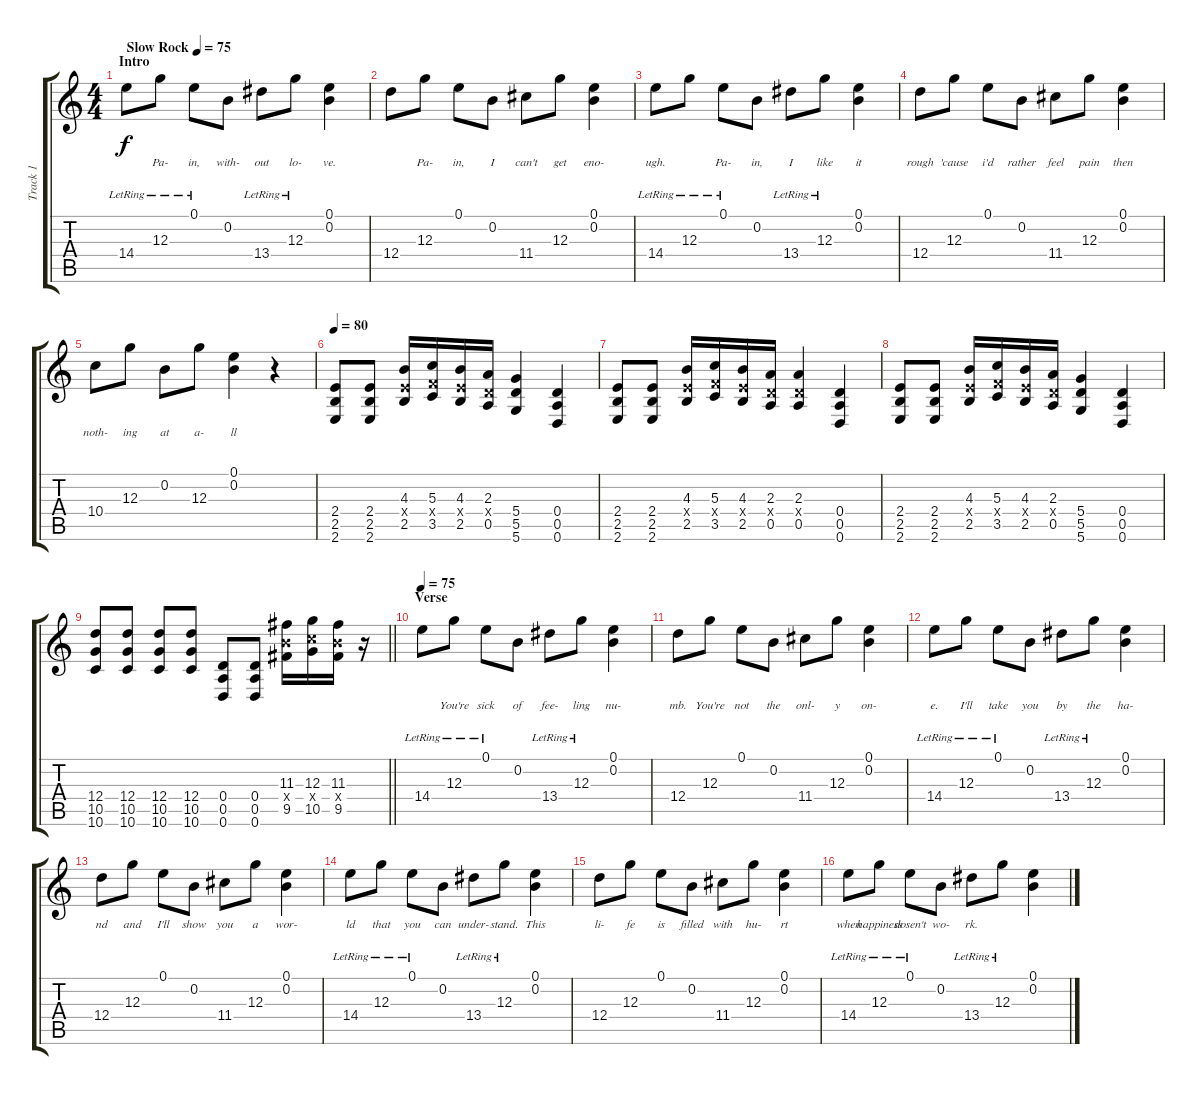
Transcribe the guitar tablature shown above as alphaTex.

\track ("Track 1" "Track 1") {instrument electricguitarclean}
\staff {score tabs}
\tuning (E4 B3 G3 D3 A2 D2) {hide}
\ts (4 4)
\section ("" "Intro")
\tempo (75 "Slow Rock")
\clef g2
\ks c
14.4{lr}.8{lyrics (0 "") lyrics (1 "") lyrics (2 "") lyrics (3 "") lyrics (4 "") dy f instrument electricguitarclean} 12.3{lr}.8{lyrics (0 "Pa-") lyrics (1 "") lyrics (2 "") lyrics (3 "") lyrics (4 "")} 0.1{lr}.8{lyrics (0 "in,") lyrics (1 "") lyrics (2 "") lyrics (3 "") lyrics (4 "")} 0.2.8{lyrics (0 "with-") lyrics (1 "") lyrics (2 "") lyrics (3 "") lyrics (4 "")} 13.4{lr}.8{lyrics (0 "out") lyrics (1 "") lyrics (2 "") lyrics (3 "") lyrics (4 "")} 12.3{lr}.8{lyrics (0 "lo-") lyrics (1 "") lyrics (2 "") lyrics (3 "") lyrics (4 "")} (0.1 0.2).4{lyrics (0 "ve.") lyrics (1 "") lyrics (2 "") lyrics (3 "") lyrics (4 "")} |
12.4.8{lyrics (0 "") lyrics (1 "") lyrics (2 "") lyrics (3 "") lyrics (4 "")} 12.3.8{lyrics (0 "Pa-") lyrics (1 "") lyrics (2 "") lyrics (3 "") lyrics (4 "")} 0.1.8{lyrics (0 "in,") lyrics (1 "") lyrics (2 "") lyrics (3 "") lyrics (4 "")} 0.2.8{lyrics (0 "I") lyrics (1 "") lyrics (2 "") lyrics (3 "") lyrics (4 "")} 11.4.8{lyrics (0 "can't") lyrics (1 "") lyrics (2 "") lyrics (3 "") lyrics (4 "")} 12.3.8{lyrics (0 "get") lyrics (1 "") lyrics (2 "") lyrics (3 "") lyrics (4 "")} (0.1 0.2).4{lyrics (0 "eno-") lyrics (1 "") lyrics (2 "") lyrics (3 "") lyrics (4 "")} |
14.4{lr}.8{lyrics (0 "ugh.") lyrics (1 "") lyrics (2 "") lyrics (3 "") lyrics (4 "")} 12.3{lr}.8{lyrics (0 "") lyrics (1 "") lyrics (2 "") lyrics (3 "") lyrics (4 "")} 0.1{lr}.8{lyrics (0 "Pa-") lyrics (1 "") lyrics (2 "") lyrics (3 "") lyrics (4 "")} 0.2.8{lyrics (0 "in,") lyrics (1 "") lyrics (2 "") lyrics (3 "") lyrics (4 "")} 13.4{lr}.8{lyrics (0 "I") lyrics (1 "") lyrics (2 "") lyrics (3 "") lyrics (4 "")} 12.3{lr}.8{lyrics (0 "like") lyrics (1 "") lyrics (2 "") lyrics (3 "") lyrics (4 "")} (0.1 0.2).4{lyrics (0 "it") lyrics (1 "") lyrics (2 "") lyrics (3 "") lyrics (4 "")} |
12.4.8{lyrics (0 "rough") lyrics (1 "") lyrics (2 "") lyrics (3 "") lyrics (4 "")} 12.3.8{lyrics (0 "'cause") lyrics (1 "") lyrics (2 "") lyrics (3 "") lyrics (4 "")} 0.1.8{lyrics (0 "i'd") lyrics (1 "") lyrics (2 "") lyrics (3 "") lyrics (4 "")} 0.2.8{lyrics (0 "rather") lyrics (1 "") lyrics (2 "") lyrics (3 "") lyrics (4 "")} 11.4.8{lyrics (0 "feel") lyrics (1 "") lyrics (2 "") lyrics (3 "") lyrics (4 "")} 12.3.8{lyrics (0 "pain") lyrics (1 "") lyrics (2 "") lyrics (3 "") lyrics (4 "")} (0.1 0.2).4{lyrics (0 "then") lyrics (1 "") lyrics (2 "") lyrics (3 "") lyrics (4 "")} |
10.4.8{lyrics (0 "noth-") lyrics (1 "") lyrics (2 "") lyrics (3 "") lyrics (4 "")} 12.3.8{lyrics (0 "ing") lyrics (1 "") lyrics (2 "") lyrics (3 "") lyrics (4 "")} 0.2.8{lyrics (0 "at") lyrics (1 "") lyrics (2 "") lyrics (3 "") lyrics (4 "")} 12.3.8{lyrics (0 "a-") lyrics (1 "") lyrics (2 "") lyrics (3 "") lyrics (4 "")} (0.1 0.2).4{lyrics (0 "ll") lyrics (1 "") lyrics (2 "") lyrics (3 "") lyrics (4 "")} r.4 |
\tempo 80
(2.4 2.5 2.6).8{lyrics (0 "") lyrics (1 "") lyrics (2 "") lyrics (3 "") lyrics (4 "") instrument distortionguitar} (2.4 2.5 2.6).8{lyrics (0 "") lyrics (1 "") lyrics (2 "") lyrics (3 "") lyrics (4 "")} (4.3 2.4{x} 2.5).16{lyrics (0 "") lyrics (1 "") lyrics (2 "") lyrics (3 "") lyrics (4 "")} (5.3 3.4{x} 3.5).16{lyrics (0 "") lyrics (1 "") lyrics (2 "") lyrics (3 "") lyrics (4 "")} (4.3 2.4{x} 2.5).16{lyrics (0 "") lyrics (1 "") lyrics (2 "") lyrics (3 "") lyrics (4 "")} (2.3 0.4{x} 0.5).16{lyrics (0 "") lyrics (1 "") lyrics (2 "") lyrics (3 "") lyrics (4 "")} (5.4 5.5 5.6).4{lyrics (0 "") lyrics (1 "") lyrics (2 "") lyrics (3 "") lyrics (4 "")} (0.4 0.5 0.6).4{lyrics (0 "") lyrics (1 "") lyrics (2 "") lyrics (3 "") lyrics (4 "")} |
(2.4 2.5 2.6).8{lyrics (0 "") lyrics (1 "") lyrics (2 "") lyrics (3 "") lyrics (4 "")} (2.4 2.5 2.6).8{lyrics (0 "") lyrics (1 "") lyrics (2 "") lyrics (3 "") lyrics (4 "")} (4.3 2.4{x} 2.5).16{lyrics (0 "") lyrics (1 "") lyrics (2 "") lyrics (3 "") lyrics (4 "")} (5.3 3.4{x} 3.5).16{lyrics (0 "") lyrics (1 "") lyrics (2 "") lyrics (3 "") lyrics (4 "")} (4.3 2.4{x} 2.5).16{lyrics (0 "") lyrics (1 "") lyrics (2 "") lyrics (3 "") lyrics (4 "")} (2.3 0.4{x} 0.5).16{lyrics (0 "") lyrics (1 "") lyrics (2 "") lyrics (3 "") lyrics (4 "")} (2.3 0.4{x} 0.5).4{lyrics (0 "") lyrics (1 "") lyrics (2 "") lyrics (3 "") lyrics (4 "")} (0.4 0.5 0.6).4{lyrics (0 "") lyrics (1 "") lyrics (2 "") lyrics (3 "") lyrics (4 "")} |
(2.4 2.5 2.6).8{lyrics (0 "") lyrics (1 "") lyrics (2 "") lyrics (3 "") lyrics (4 "")} (2.4 2.5 2.6).8{lyrics (0 "") lyrics (1 "") lyrics (2 "") lyrics (3 "") lyrics (4 "")} (4.3 2.4{x} 2.5).16{lyrics (0 "") lyrics (1 "") lyrics (2 "") lyrics (3 "") lyrics (4 "")} (5.3 3.4{x} 3.5).16{lyrics (0 "") lyrics (1 "") lyrics (2 "") lyrics (3 "") lyrics (4 "")} (4.3 2.4{x} 2.5).16{lyrics (0 "") lyrics (1 "") lyrics (2 "") lyrics (3 "") lyrics (4 "")} (2.3 0.4{x} 0.5).16{lyrics (0 "") lyrics (1 "") lyrics (2 "") lyrics (3 "") lyrics (4 "")} (5.4 5.5 5.6).4{lyrics (0 "") lyrics (1 "") lyrics (2 "") lyrics (3 "") lyrics (4 "")} (0.4 0.5 0.6).4{lyrics (0 "") lyrics (1 "") lyrics (2 "") lyrics (3 "") lyrics (4 "")} |
\barLineRight lightlight
(12.4 10.5 10.6).8{lyrics (0 "") lyrics (1 "") lyrics (2 "") lyrics (3 "") lyrics (4 "")} (12.4 10.5 10.6).8{lyrics (0 "") lyrics (1 "") lyrics (2 "") lyrics (3 "") lyrics (4 "")} (12.4 10.5 10.6).8{lyrics (0 "") lyrics (1 "") lyrics (2 "") lyrics (3 "") lyrics (4 "")} (12.4 10.5 10.6).8{lyrics (0 "") lyrics (1 "") lyrics (2 "") lyrics (3 "") lyrics (4 "")} (0.4 0.5 0.6).8{lyrics (0 "") lyrics (1 "") lyrics (2 "") lyrics (3 "") lyrics (4 "")} (0.4 0.5 0.6).8{lyrics (0 "") lyrics (1 "") lyrics (2 "") lyrics (3 "") lyrics (4 "")} (11.3 9.4{x} 9.5).16{lyrics (0 "") lyrics (1 "") lyrics (2 "") lyrics (3 "") lyrics (4 "")} (12.3 10.4{x} 10.5).16{lyrics (0 "") lyrics (1 "") lyrics (2 "") lyrics (3 "") lyrics (4 "")} (11.3 9.4{x} 9.5).16{lyrics (0 "") lyrics (1 "") lyrics (2 "") lyrics (3 "") lyrics (4 "")} r.16 |
\section ("" "Verse")
\tempo 75
14.4{lr}.8{lyrics (0 "") lyrics (1 "") lyrics (2 "") lyrics (3 "") lyrics (4 "") instrument electricguitarclean} 12.3{lr}.8{lyrics (0 "You're") lyrics (1 "") lyrics (2 "") lyrics (3 "") lyrics (4 "")} 0.1{lr}.8{lyrics (0 "sick") lyrics (1 "") lyrics (2 "") lyrics (3 "") lyrics (4 "")} 0.2.8{lyrics (0 "of") lyrics (1 "") lyrics (2 "") lyrics (3 "") lyrics (4 "")} 13.4{lr}.8{lyrics (0 "fee-") lyrics (1 "") lyrics (2 "") lyrics (3 "") lyrics (4 "")} 12.3{lr}.8{lyrics (0 "ling") lyrics (1 "") lyrics (2 "") lyrics (3 "") lyrics (4 "")} (0.1 0.2).4{lyrics (0 "nu-") lyrics (1 "") lyrics (2 "") lyrics (3 "") lyrics (4 "")} |
12.4.8{lyrics (0 "mb.") lyrics (1 "") lyrics (2 "") lyrics (3 "") lyrics (4 "")} 12.3.8{lyrics (0 "You're") lyrics (1 "") lyrics (2 "") lyrics (3 "") lyrics (4 "")} 0.1.8{lyrics (0 "not") lyrics (1 "") lyrics (2 "") lyrics (3 "") lyrics (4 "")} 0.2.8{lyrics (0 "the") lyrics (1 "") lyrics (2 "") lyrics (3 "") lyrics (4 "")} 11.4.8{lyrics (0 "onl-") lyrics (1 "") lyrics (2 "") lyrics (3 "") lyrics (4 "")} 12.3.8{lyrics (0 "y") lyrics (1 "") lyrics (2 "") lyrics (3 "") lyrics (4 "")} (0.1 0.2).4{lyrics (0 "on-") lyrics (1 "") lyrics (2 "") lyrics (3 "") lyrics (4 "")} |
14.4{lr}.8{lyrics (0 "e.") lyrics (1 "") lyrics (2 "") lyrics (3 "") lyrics (4 "")} 12.3{lr}.8{lyrics (0 "I'll") lyrics (1 "") lyrics (2 "") lyrics (3 "") lyrics (4 "")} 0.1{lr}.8{lyrics (0 "take") lyrics (1 "") lyrics (2 "") lyrics (3 "") lyrics (4 "")} 0.2.8{lyrics (0 "you") lyrics (1 "") lyrics (2 "") lyrics (3 "") lyrics (4 "")} 13.4{lr}.8{lyrics (0 "by") lyrics (1 "") lyrics (2 "") lyrics (3 "") lyrics (4 "")} 12.3{lr}.8{lyrics (0 "the") lyrics (1 "") lyrics (2 "") lyrics (3 "") lyrics (4 "")} (0.1 0.2).4{lyrics (0 "ha-") lyrics (1 "") lyrics (2 "") lyrics (3 "") lyrics (4 "")} |
12.4.8{lyrics (0 "nd") lyrics (1 "") lyrics (2 "") lyrics (3 "") lyrics (4 "")} 12.3.8{lyrics (0 "and") lyrics (1 "") lyrics (2 "") lyrics (3 "") lyrics (4 "")} 0.1.8{lyrics (0 "I'll") lyrics (1 "") lyrics (2 "") lyrics (3 "") lyrics (4 "")} 0.2.8{lyrics (0 "show") lyrics (1 "") lyrics (2 "") lyrics (3 "") lyrics (4 "")} 11.4.8{lyrics (0 "you") lyrics (1 "") lyrics (2 "") lyrics (3 "") lyrics (4 "")} 12.3.8{lyrics (0 "a") lyrics (1 "") lyrics (2 "") lyrics (3 "") lyrics (4 "")} (0.1 0.2).4{lyrics (0 "wor-") lyrics (1 "") lyrics (2 "") lyrics (3 "") lyrics (4 "")} |
14.4{lr}.8{lyrics (0 "ld") lyrics (1 "") lyrics (2 "") lyrics (3 "") lyrics (4 "")} 12.3{lr}.8{lyrics (0 "that") lyrics (1 "") lyrics (2 "") lyrics (3 "") lyrics (4 "")} 0.1{lr}.8{lyrics (0 "you") lyrics (1 "") lyrics (2 "") lyrics (3 "") lyrics (4 "")} 0.2.8{lyrics (0 "can") lyrics (1 "") lyrics (2 "") lyrics (3 "") lyrics (4 "")} 13.4{lr}.8{lyrics (0 "under-") lyrics (1 "") lyrics (2 "") lyrics (3 "") lyrics (4 "")} 12.3{lr}.8{lyrics (0 "stand.") lyrics (1 "") lyrics (2 "") lyrics (3 "") lyrics (4 "")} (0.1 0.2).4{lyrics (0 "This") lyrics (1 "") lyrics (2 "") lyrics (3 "") lyrics (4 "")} |
12.4.8{lyrics (0 "li-") lyrics (1 "") lyrics (2 "") lyrics (3 "") lyrics (4 "")} 12.3.8{lyrics (0 "fe") lyrics (1 "") lyrics (2 "") lyrics (3 "") lyrics (4 "")} 0.1.8{lyrics (0 "is") lyrics (1 "") lyrics (2 "") lyrics (3 "") lyrics (4 "")} 0.2.8{lyrics (0 "filled") lyrics (1 "") lyrics (2 "") lyrics (3 "") lyrics (4 "")} 11.4.8{lyrics (0 "with") lyrics (1 "") lyrics (2 "") lyrics (3 "") lyrics (4 "")} 12.3.8{lyrics (0 "hu-") lyrics (1 "") lyrics (2 "") lyrics (3 "") lyrics (4 "")} (0.1 0.2).4{lyrics (0 "rt") lyrics (1 "") lyrics (2 "") lyrics (3 "") lyrics (4 "")} |
14.4{lr}.8{lyrics (0 "when") lyrics (1 "") lyrics (2 "") lyrics (3 "") lyrics (4 "")} 12.3{lr}.8{lyrics (0 "happiness") lyrics (1 "") lyrics (2 "") lyrics (3 "") lyrics (4 "")} 0.1{lr}.8{lyrics (0 "dosen't") lyrics (1 "") lyrics (2 "") lyrics (3 "") lyrics (4 "")} 0.2.8{lyrics (0 "wo-") lyrics (1 "") lyrics (2 "") lyrics (3 "") lyrics (4 "")} 13.4{lr}.8{lyrics (0 "rk.") lyrics (1 "") lyrics (2 "") lyrics (3 "") lyrics (4 "")} 12.3{lr}.8 (0.1 0.2).4
